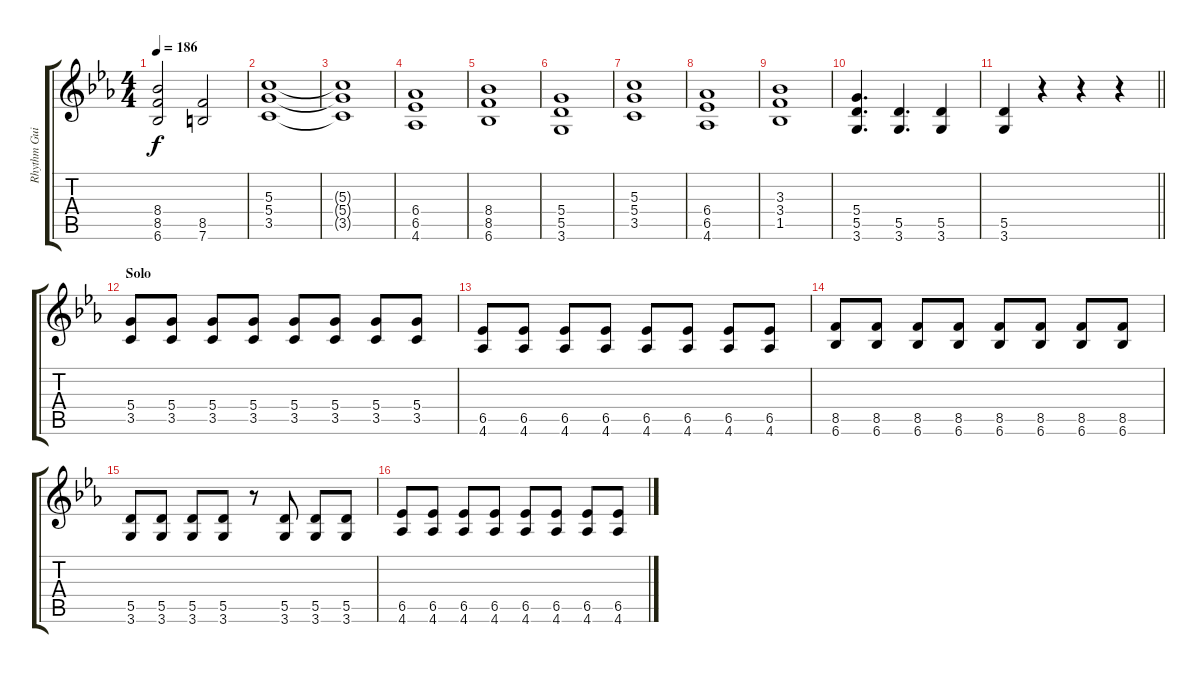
\track ("Rhythm Guitar" "Rhythm Gui") {instrument distortionguitar}
\staff {score tabs}
\tuning (E4 B3 G3 D3 A2 E2) {hide}
\ts (4 4)
\tempo 186
\clef g2
\ks eb
(8.4 8.5 6.6).2{dy f} (8.5 7.6).2 |
(5.3 5.4 3.5).1 |
(5.3{t} 5.4{t} 3.5{t}).1 |
(6.4 6.5 4.6).1 |
(8.4 8.5 6.6).1 |
(5.4 5.5 3.6).1 |
(5.3 5.4 3.5).1 |
(6.4 6.5 4.6).1 |
(3.3 3.4 1.5).1 |
(5.4 5.5 3.6).4{d} (5.5 3.6).4{d} (5.5 3.6).4 |
\barLineRight lightlight
(5.5 3.6).4 r.4 r.4 r.4 |
\section ("" "Solo")
(5.4 3.5).8 (5.4 3.5).8 (5.4 3.5).8 (5.4 3.5).8 (5.4 3.5).8 (5.4 3.5).8 (5.4 3.5).8 (5.4 3.5).8 |
(6.5 4.6).8 (6.5 4.6).8 (6.5 4.6).8 (6.5 4.6).8 (6.5 4.6).8 (6.5 4.6).8 (6.5 4.6).8 (6.5 4.6).8 |
(8.5 6.6).8 (8.5 6.6).8 (8.5 6.6).8 (8.5 6.6).8 (8.5 6.6).8 (8.5 6.6).8 (8.5 6.6).8 (8.5 6.6).8 |
(5.5 3.6).8 (5.5 3.6).8 (5.5 3.6).8 (5.5 3.6).8 r.8 (5.5 3.6).8 (5.5 3.6).8 (5.5 3.6).8 |
(6.5 4.6).8 (6.5 4.6).8 (6.5 4.6).8 (6.5 4.6).8 (6.5 4.6).8 (6.5 4.6).8 (6.5 4.6).8 (6.5 4.6).8
